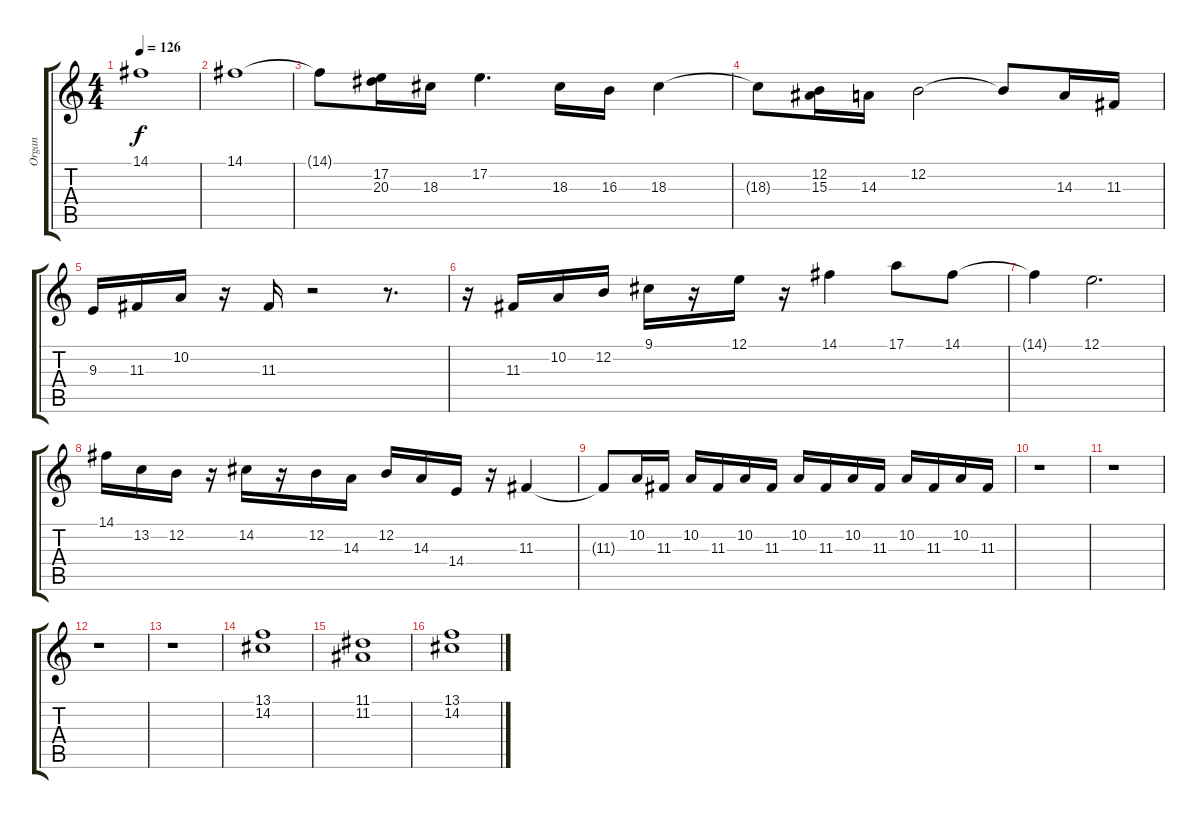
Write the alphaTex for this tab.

\track ("Organ" "Organ") {instrument drawbarorgan}
\staff {score tabs}
\tuning (E4 B3 G3 D3 A2 E2) {hide}
\ts (4 4)
\tempo 126
\clef g2
\ks c
14.1{t}.1{dy f} |
14.1.1 |
14.1{t}.8 (17.2 20.3).16 18.3.16 17.2.4{d} 18.3.16 16.3.16 18.3.4 |
18.3{t}.8 (12.2 15.3).16 14.3.16 12.2.2 12.2{t}.8 14.3.16 11.3.16 |
9.3.16 11.3.16 10.2.16 r.16 11.3.16 r.2 r.8{d} |
r.16 11.3.16 10.2.16 12.2.16 9.1.16 r.16 12.1.16 r.16 14.1.4 17.1.8 14.1.8 |
14.1{t}.4 12.1.2{d} |
14.1.16 13.2.16 12.2.16 r.16 14.2.16 r.16 12.2.16 14.3.16 12.2.16 14.3.16 14.4.16 r.16 11.3.4 |
11.3{t}.8 10.2.16 11.3.16 10.2.16 11.3.16 10.2.16 11.3.16 10.2.16 11.3.16 10.2.16 11.3.16 10.2.16 11.3.16 10.2.16 11.3.16 |
r.1 |
r.1 |
r.1 |
r.1 |
(13.1 14.2).1 |
(11.1 11.2).1 |
(13.1 14.2).1
